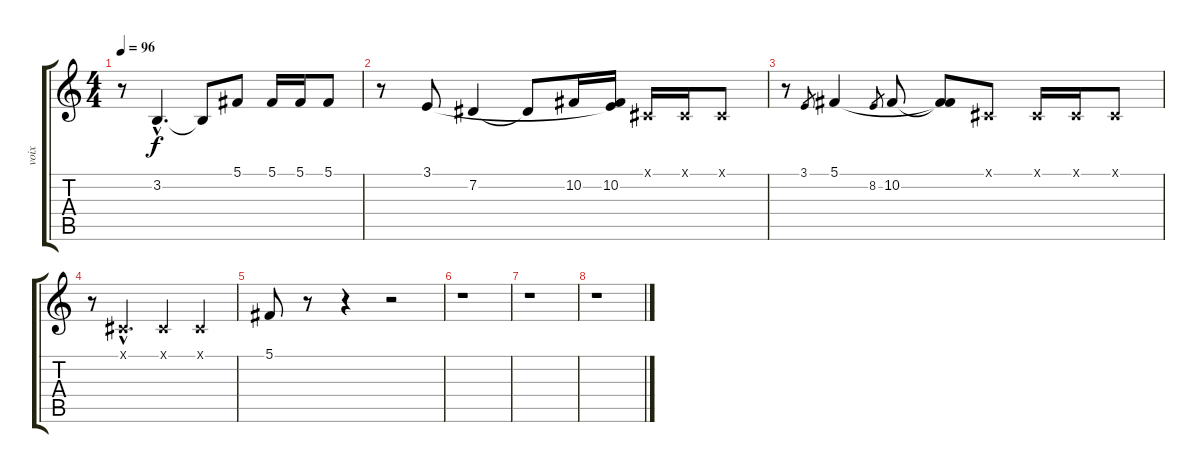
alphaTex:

\track ("voix" "voix") {instrument acousticgrandpiano}
\staff {score tabs}
\tuning (Db4 Ab3 E3 B2 Gb2 B1) {hide}
\ts (4 4)
\tempo 96
\clef g2
\ks c
r.8{dy f} 3.2{hac}.4{d} 3.2{t}.8 5.1.8 5.1.16 5.1.16 5.1.8 |
r.8 3.1.8 7.2.4 7.2{t}.8 10.2.16 (3.1{t} 10.2).16 0.1{x}.16 0.1{x}.16 0.1{x}.8 |
r.8 3.1.8{gr} 5.1.4 8.2.8{gr} 10.2.8 (5.1{t} 10.2{t}).8 0.1{x}.8 0.1{x}.16 0.1{x}.16 0.1{x}.8 |
r.8 0.1{hac x}.4{d} 0.1{x}.4 0.1{x}.4 |
5.1.8 r.8 r.4 r.2 |
r.1 |
r.1 |
r.1
